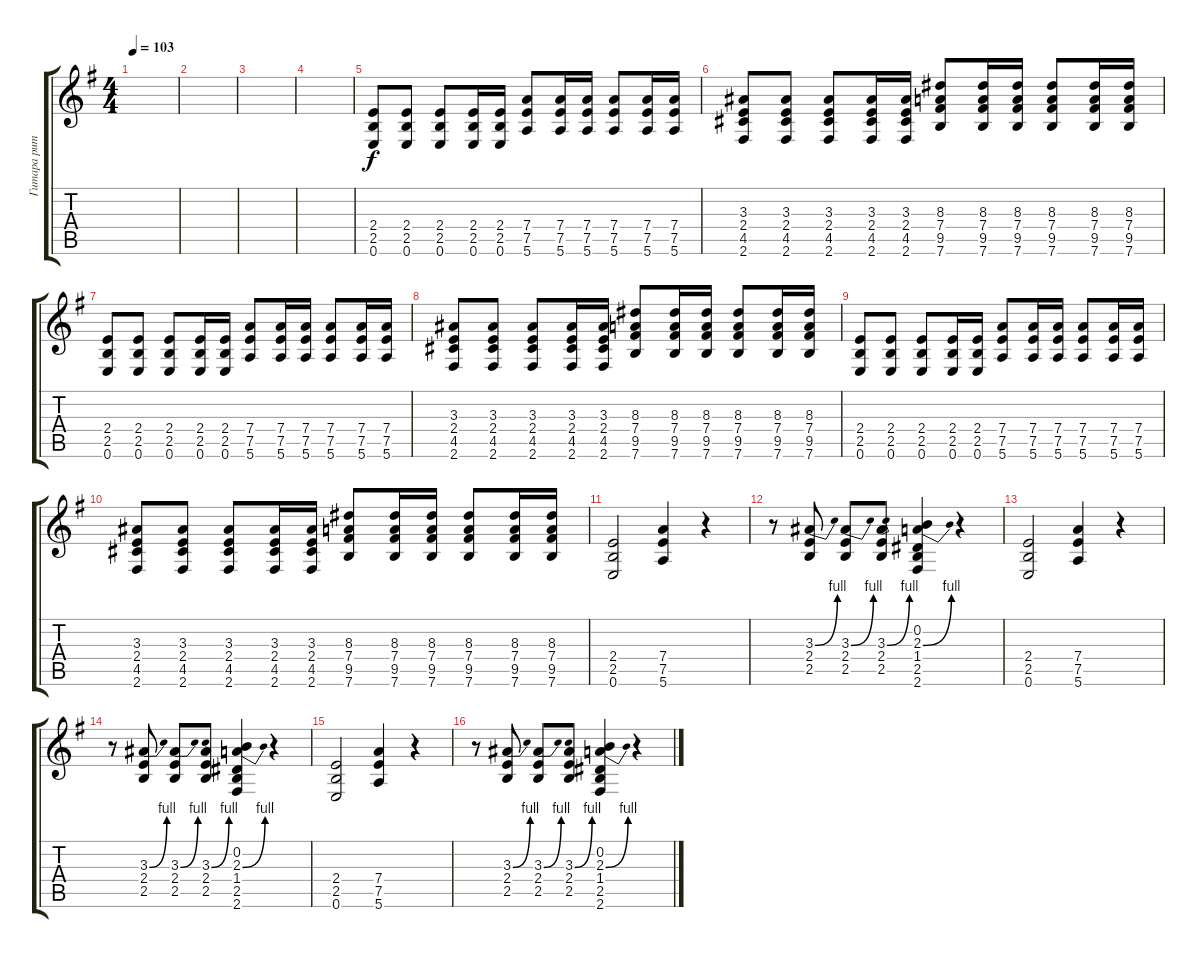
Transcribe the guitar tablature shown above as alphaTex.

\track ("Гитара ритм грязная" "Гитара рит") {instrument distortionguitar}
\staff {score tabs}
\tuning (E4 B3 G3 D3 A2 E2) {hide}
\ts (4 4)
\tempo 103
\clef g2
\ks eminor
|
|
|
|
(2.4 2.5 0.6).8 (2.4 2.5 0.6).8 (2.4 2.5 0.6).8 (2.4 2.5 0.6).16 (2.4 2.5 0.6).16 (7.4 7.5 5.6).8 (7.4 7.5 5.6).16 (7.4 7.5 5.6).16 (7.4 7.5 5.6).8 (7.4 7.5 5.6).16 (7.4 7.5 5.6).16 |
(3.3 2.4 4.5 2.6).8 (3.3 2.4 4.5 2.6).8 (3.3 2.4 4.5 2.6).8 (3.3 2.4 4.5 2.6).16 (3.3 2.4 4.5 2.6).16 (8.3 7.4 9.5 7.6).8 (8.3 7.4 9.5 7.6).16 (8.3 7.4 9.5 7.6).16 (8.3 7.4 9.5 7.6).8 (8.3 7.4 9.5 7.6).16 (8.3 7.4 9.5 7.6).16 |
(2.4 2.5 0.6).8 (2.4 2.5 0.6).8 (2.4 2.5 0.6).8 (2.4 2.5 0.6).16 (2.4 2.5 0.6).16 (7.4 7.5 5.6).8 (7.4 7.5 5.6).16 (7.4 7.5 5.6).16 (7.4 7.5 5.6).8 (7.4 7.5 5.6).16 (7.4 7.5 5.6).16 |
(3.3 2.4 4.5 2.6).8 (3.3 2.4 4.5 2.6).8 (3.3 2.4 4.5 2.6).8 (3.3 2.4 4.5 2.6).16 (3.3 2.4 4.5 2.6).16 (8.3 7.4 9.5 7.6).8 (8.3 7.4 9.5 7.6).16 (8.3 7.4 9.5 7.6).16 (8.3 7.4 9.5 7.6).8 (8.3 7.4 9.5 7.6).16 (8.3 7.4 9.5 7.6).16 |
(2.4 2.5 0.6).8 (2.4 2.5 0.6).8 (2.4 2.5 0.6).8 (2.4 2.5 0.6).16 (2.4 2.5 0.6).16 (7.4 7.5 5.6).8 (7.4 7.5 5.6).16 (7.4 7.5 5.6).16 (7.4 7.5 5.6).8 (7.4 7.5 5.6).16 (7.4 7.5 5.6).16 |
(3.3 2.4 4.5 2.6).8 (3.3 2.4 4.5 2.6).8 (3.3 2.4 4.5 2.6).8 (3.3 2.4 4.5 2.6).16 (3.3 2.4 4.5 2.6).16 (8.3 7.4 9.5 7.6).8 (8.3 7.4 9.5 7.6).16 (8.3 7.4 9.5 7.6).16 (8.3 7.4 9.5 7.6).8 (8.3 7.4 9.5 7.6).16 (8.3 7.4 9.5 7.6).16 |
(2.4 2.5 0.6).2 (7.4 7.5 5.6).4 r.4 |
r.8 (3.3{be (bend 0 0 60 4)} 2.4 2.5).8 (3.3{be (bend 0 0 60 4)} 2.4 2.5).8 (3.3{be (bend 0 0 60 4)} 2.4 2.5).8 (0.2 2.3{be (bend 0 0 60 4)} 1.4 2.5 2.6).4 r.4 |
(2.4 2.5 0.6).2 (7.4 7.5 5.6).4 r.4 |
r.8 (3.3{be (bend 0 0 60 4)} 2.4 2.5).8 (3.3{be (bend 0 0 60 4)} 2.4 2.5).8 (3.3{be (bend 0 0 60 4)} 2.4 2.5).8 (0.2 2.3{be (bend 0 0 60 4)} 1.4 2.5 2.6).4 r.4 |
(2.4 2.5 0.6).2 (7.4 7.5 5.6).4 r.4 |
r.8 (3.3{be (bend 0 0 60 4)} 2.4 2.5).8 (3.3{be (bend 0 0 60 4)} 2.4 2.5).8 (3.3{be (bend 0 0 60 4)} 2.4 2.5).8 (0.2 2.3{be (bend 0 0 60 4)} 1.4 2.5 2.6).4 r.4
